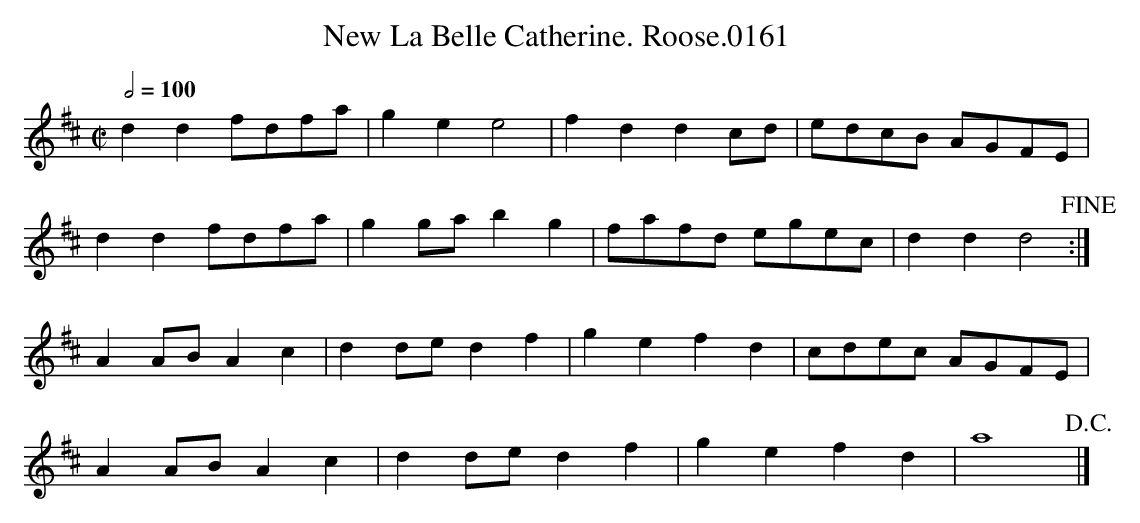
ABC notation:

X:1
T:New La Belle Catherine. Roose.0161
M:C|
L:1/8
Q:1/2=100
K:D
d2 d2 fdfa|g2 e2 e4|f2 d2 d2 cd|edcB AGFE|
d2 d2 fdfa|g2 ga b2 g2|fafd egec|d2 d2 d4!fine!:|
A2 AB A2 c2|d2 de d2 f2|g2 e2 f2 d2|cdec AGFE|
A2 AB A2 c2|d2 de d2 f2|g2 e2 f2 d2|a8!D.C.!|]
